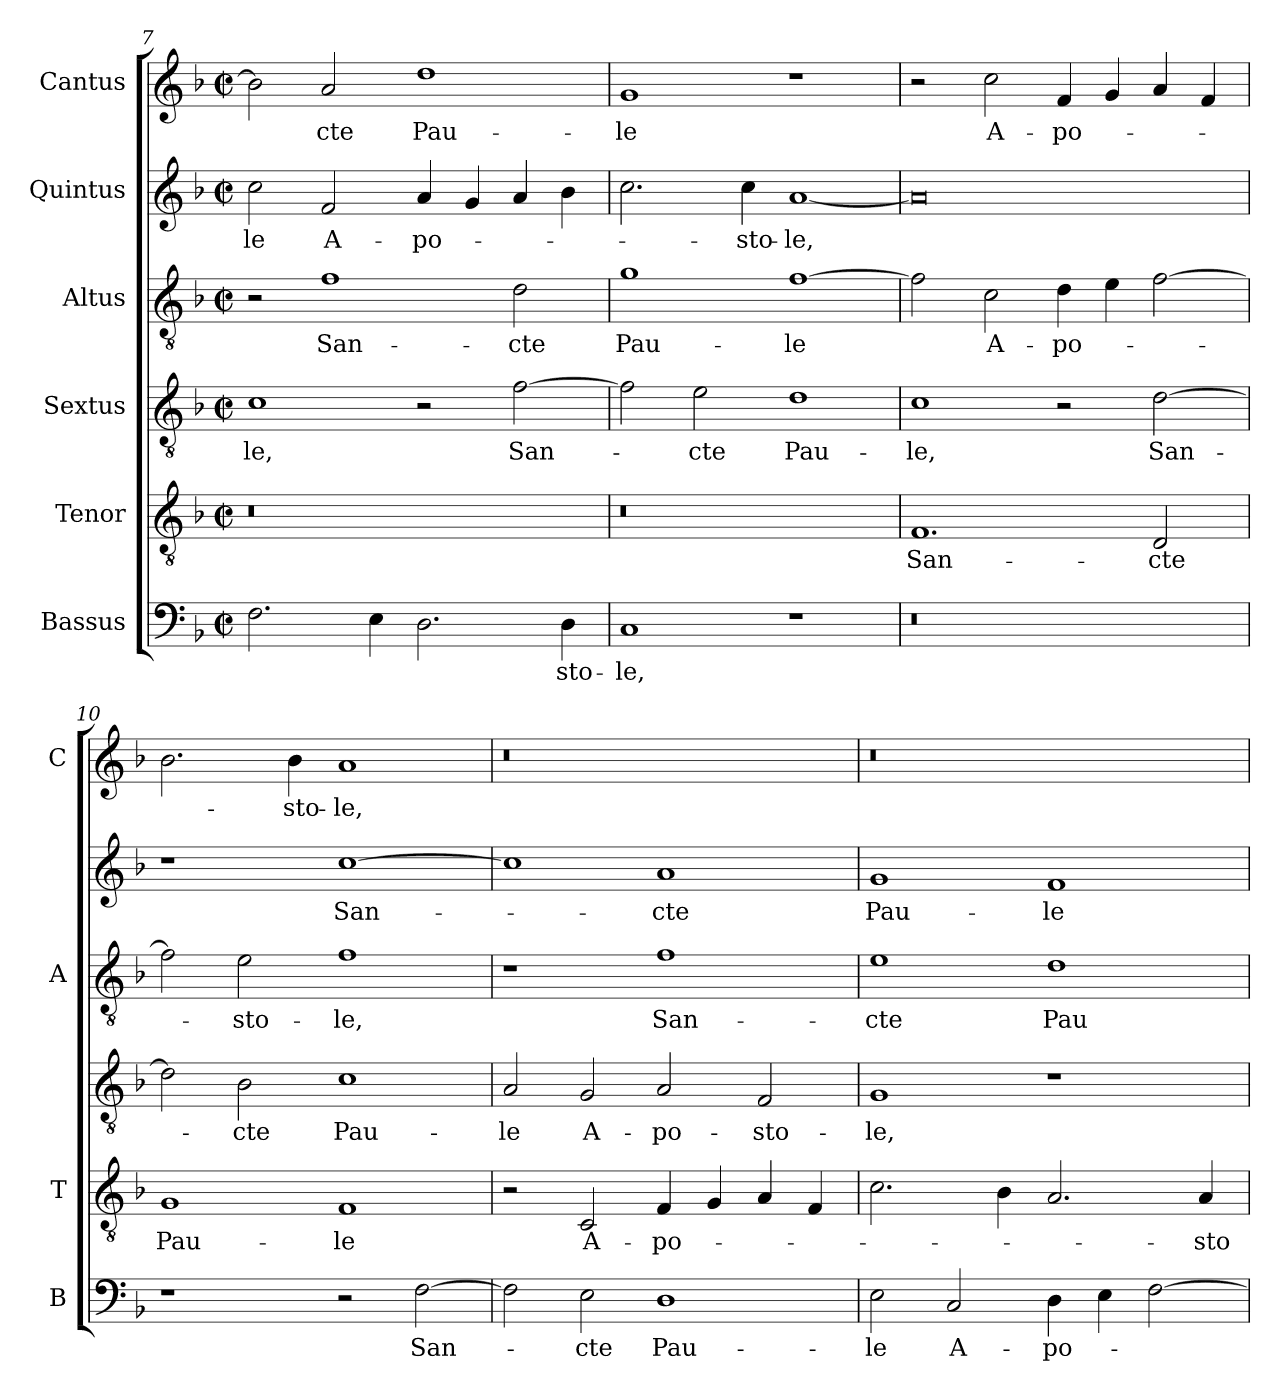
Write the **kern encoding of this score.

**kern	**text	**kern	**text	**kern	**text	**kern	**text	**kern	**text	**kern	**text
*part6	*part6	*part5	*part5	*part4	*part4	*part3	*part3	*part2	*part2	*part1	*part1
*staff6	*staff6	*staff5	*staff5	*staff4	*staff4	*staff3	*staff3	*staff2	*staff2	*staff1	*staff1
*I"Bassus	*	*I"Tenor	*	*I"Sextus	*	*I"Altus	*	*I"Quintus	*	*I"Cantus	*
*I'B	*	*I'T	*	*	*	*I'A	*	*	*	*I'C	*
!!LO:PB:g=z
*clefF4	*	*clefGv2	*	*clefGv2	*	*clefGv2	*	*clefG2	*	*clefG2	*
*k[b-]	*	*k[b-]	*	*k[b-]	*	*k[b-]	*	*k[b-]	*	*k[b-]	*
*F:	*	*F:	*	*F:	*	*F:	*	*F:	*	*F:	*
*M2/2	*	*M2/2	*	*M2/2	*	*M2/2	*	*M2/2	*	*M2/2	*
*met(c|)	*	*met(c|)	*	*met(c|)	*	*met(c|)	*	*met(c|)	*	*met(c|)	*
=7	=7	=7	=7	=7	=7	=7	=7	=7	=7	=7	=7
2.F\	.	0r	.	1c	-le,	2r	.	2cc\	-le	2b-\]	.
.	.	.	.	.	.	1f	San-	2f/	A-	2a/	-cte
4E\	.	.	.	.	.	.	.	.	.	.	.
2.D\	.	.	.	2r	.	.	.	4a/	-po-	1dd	Pau-
.	.	.	.	.	.	.	.	4g/	.	.	.
.	.	.	.	[2f\	San-	2d\	-cte	4a/	.	.	.
4D\	-sto-	.	.	.	.	.	.	4b-\	.	.	.
=8	=8	=8	=8	=8	=8	=8	=8	=8	=8	=8	=8
1C	-le,	0r	.	2f\]	.	1g	Pau-	2.cc\	.	1g	-le
.	.	.	.	2e\	-cte	.	.	.	.	.	.
.	.	.	.	.	.	.	.	4cc\	-sto-	.	.
1r	.	.	.	1d	Pau-	[1f	-le	[1a	-le,	1r	.
=9	=9	=9	=9	=9	=9	=9	=9	=9	=9	=9	=9
0r	.	1.F	San-	1c	-le,	2f\]	.	0a]	.	2r	.
.	.	.	.	.	.	2c\	A-	.	.	2cc\	A-
.	.	.	.	2r	.	4d\	-po-	.	.	4f/	-po-
.	.	.	.	.	.	4e\	.	.	.	4g/	.
.	.	2D/	-cte	[2d\	San-	[2f\	.	.	.	4a/	.
.	.	.	.	.	.	.	.	.	.	4f/	.
!!LO:LB:g=z
=10	=10	=10	=10	=10	=10	=10	=10	=10	=10	=10	=10
1r	.	1G	Pau-	2d\]	.	2f\]	.	1r	.	2.b-\	.
.	.	.	.	2B-\	-cte	2e\	-sto-	.	.	.	.
.	.	.	.	.	.	.	.	.	.	4b-\	-sto-
2r	.	1F	-le	1c	Pau-	1f	-le,	[1cc	San-	1a	-le,
[2F\	San-	.	.	.	.	.	.	.	.	.	.
=11	=11	=11	=11	=11	=11	=11	=11	=11	=11	=11	=11
2F\]	.	2r	.	2A/	-le	1r	.	1cc]	.	0r	.
2E\	-cte	2C/	A-	2G/	A-	.	.	.	.	.	.
1D	Pau-	4F/	-po-	2A/	-po-	1f	San-	1a	-cte	.	.
.	.	4G/	.	.	.	.	.	.	.	.	.
.	.	4A/	.	2F/	-sto-	.	.	.	.	.	.
.	.	4F/	.	.	.	.	.	.	.	.	.
=12	=12	=12	=12	=12	=12	=12	=12	=12	=12	=12	=12
2E\	-le	2.c\	.	1G	-le,	1e	-cte	1g	Pau-	0r	.
2C/	A-	.	.	.	.	.	.	.	.	.	.
.	.	4B-\	.	.	.	.	.	.	.	.	.
4D\	-po-	2.A/	.	1r	.	1d	Pau-	1f	-le	.	.
4E\	.	.	.	.	.	.	.	.	.	.	.
[2F\	.	.	.	.	.	.	.	.	.	.	.
.	.	4A/	-sto-	.	.	.	.	.	.	.	.
=	=	=	=	=	=	=	=	=	=	=	=
*-	*-	*-	*-	*-	*-	*-	*-	*-	*-	*-	*-
